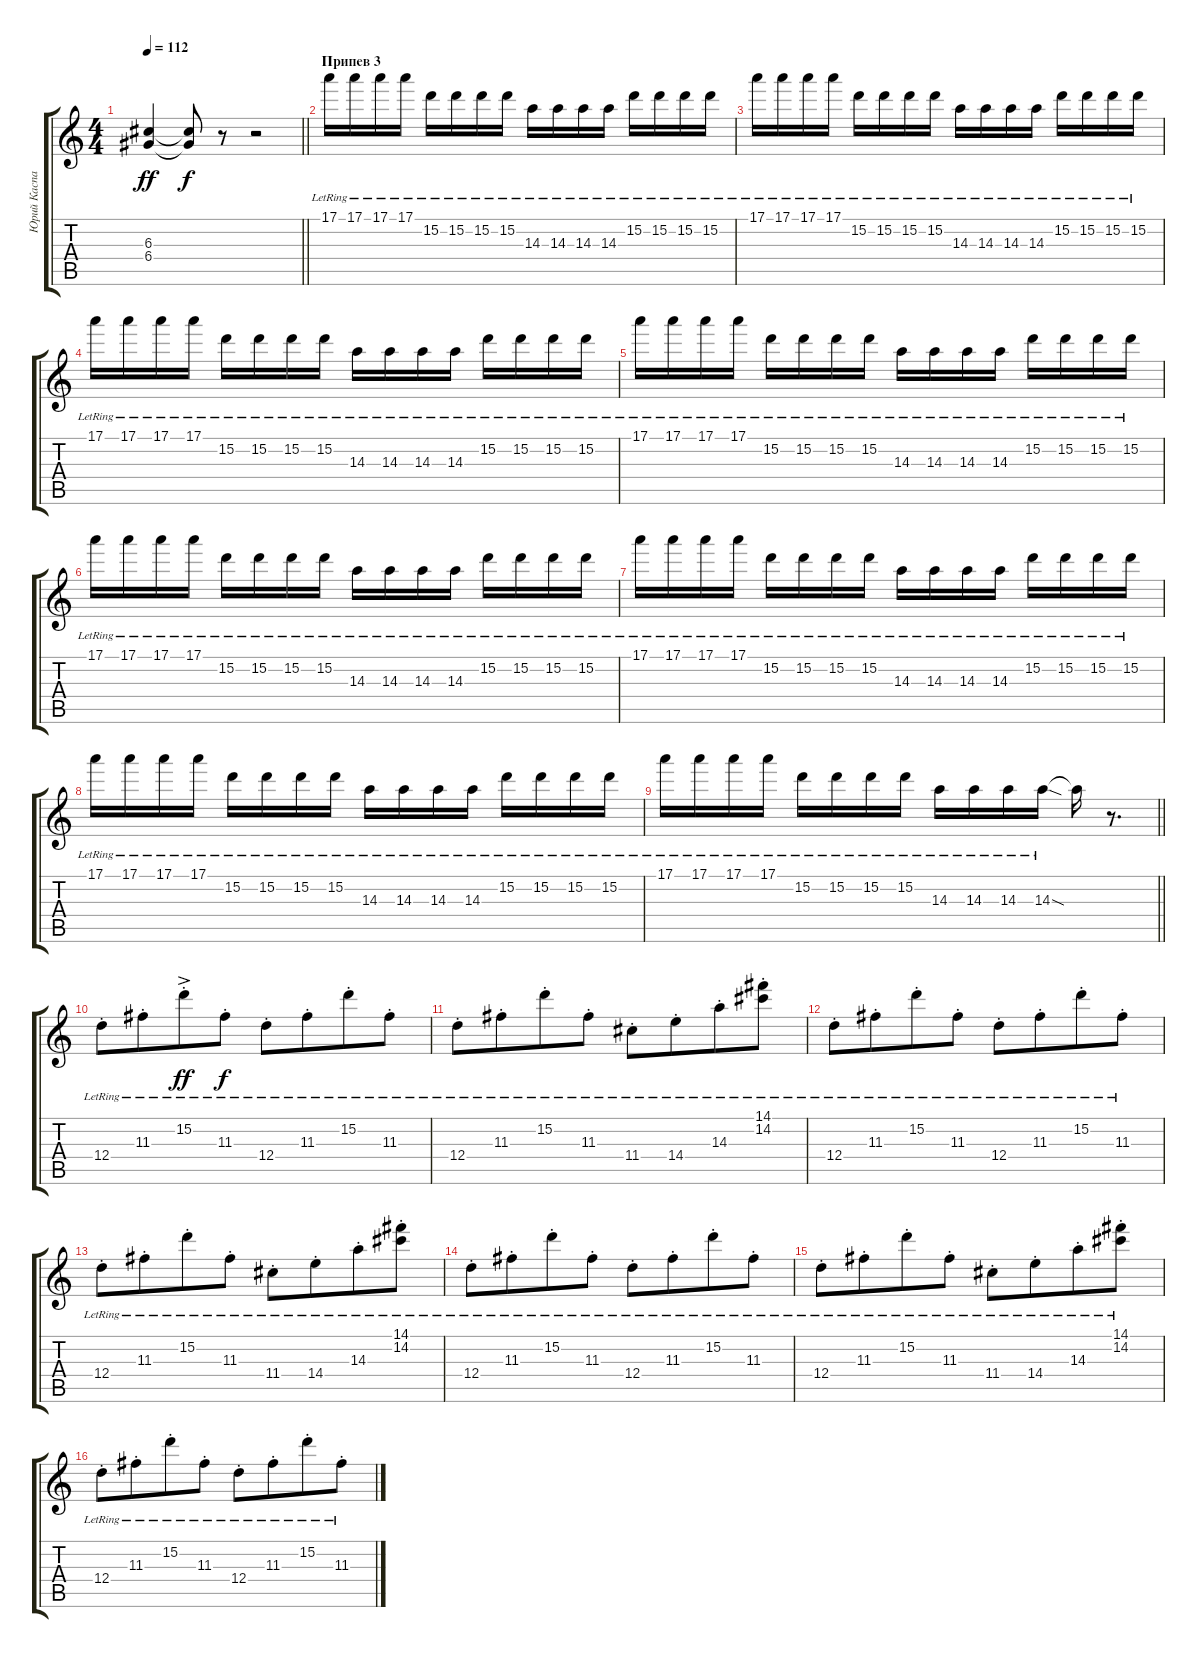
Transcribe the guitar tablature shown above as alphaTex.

\track ("Юрий Каспарян" "Юрий Каспа") {instrument electricguitarjazz}
\staff {score tabs}
\tuning (E4 B3 G3 D3 A2 E2) {hide}
\ts (4 4)
\tempo 112
\clef g2
\barLineRight lightlight
\ks c
(6.3{t} 6.4{t}).4{dy ff} (6.3{t} 6.4{t}).8{dy f} r.8 r.2 |
\section ("" "Припев 3")
17.1{lr}.16{volume 10} 17.1{lr}.16 17.1{lr}.16 17.1{lr}.16 15.2{lr}.16 15.2{lr}.16 15.2{lr}.16 15.2{lr}.16 14.3{lr}.16 14.3{lr}.16 14.3{lr}.16 14.3{lr}.16 15.2{lr}.16 15.2{lr}.16 15.2{lr}.16 15.2{lr}.16 |
17.1{lr}.16 17.1{lr}.16 17.1{lr}.16 17.1{lr}.16 15.2{lr}.16 15.2{lr}.16 15.2{lr}.16 15.2{lr}.16 14.3{lr}.16 14.3{lr}.16 14.3{lr}.16 14.3{lr}.16 15.2{lr}.16 15.2{lr}.16 15.2{lr}.16 15.2{lr}.16 |
17.1{lr}.16 17.1{lr}.16 17.1{lr}.16 17.1{lr}.16 15.2{lr}.16 15.2{lr}.16 15.2{lr}.16 15.2{lr}.16 14.3{lr}.16 14.3{lr}.16 14.3{lr}.16 14.3{lr}.16 15.2{lr}.16 15.2{lr}.16 15.2{lr}.16 15.2{lr}.16 |
17.1{lr}.16 17.1{lr}.16 17.1{lr}.16 17.1{lr}.16 15.2{lr}.16 15.2{lr}.16 15.2{lr}.16 15.2{lr}.16 14.3{lr}.16 14.3{lr}.16 14.3{lr}.16 14.3{lr}.16 15.2{lr}.16 15.2{lr}.16 15.2{lr}.16 15.2{lr}.16 |
17.1{lr}.16 17.1{lr}.16 17.1{lr}.16 17.1{lr}.16 15.2{lr}.16 15.2{lr}.16 15.2{lr}.16 15.2{lr}.16 14.3{lr}.16 14.3{lr}.16 14.3{lr}.16 14.3{lr}.16 15.2{lr}.16 15.2{lr}.16 15.2{lr}.16 15.2{lr}.16 |
17.1{lr}.16 17.1{lr}.16 17.1{lr}.16 17.1{lr}.16 15.2{lr}.16 15.2{lr}.16 15.2{lr}.16 15.2{lr}.16 14.3{lr}.16 14.3{lr}.16 14.3{lr}.16 14.3{lr}.16 15.2{lr}.16 15.2{lr}.16 15.2{lr}.16 15.2{lr}.16 |
17.1{lr}.16 17.1{lr}.16 17.1{lr}.16 17.1{lr}.16 15.2{lr}.16 15.2{lr}.16 15.2{lr}.16 15.2{lr}.16 14.3{lr}.16 14.3{lr}.16 14.3{lr}.16 14.3{lr}.16 15.2{lr}.16 15.2{lr}.16 15.2{lr}.16 15.2{lr}.16 |
\barLineRight lightlight
17.1{lr}.16 17.1{lr}.16 17.1{lr}.16 17.1{lr}.16 15.2{lr}.16 15.2{lr}.16 15.2{lr}.16 15.2{lr}.16 14.3{lr}.16 14.3{lr}.16 14.3{lr}.16 14.3{sod lr}.16 14.3{t}.16 r.8{d} |
12.4{st lr}.8{instrument electricguitarclean} 11.3{st lr}.8{beam merge} 15.2{ac st lr}.8{dy ff} 11.3{st lr}.8{dy f} 12.4{st lr}.8 11.3{st lr}.8{beam merge} 15.2{st lr}.8 11.3{st lr}.8 |
12.4{st lr}.8{beam merge} 11.3{st lr}.8{beam merge} 15.2{st lr}.8{beam merge} 11.3{st lr}.8{beam split} 11.4{st lr}.8 14.4{st lr}.8{beam merge} 14.3{st lr}.8 (14.1{st lr} 14.2{st lr}).8 |
12.4{st lr}.8 11.3{st lr}.8{beam merge} 15.2{st lr}.8 11.3{st lr}.8 12.4{st lr}.8 11.3{st lr}.8{beam merge} 15.2{st lr}.8 11.3{st lr}.8 |
12.4{st lr}.8{beam merge} 11.3{st lr}.8{beam merge} 15.2{st lr}.8{beam merge} 11.3{st lr}.8{beam split} 11.4{st lr}.8 14.4{st lr}.8{beam merge} 14.3{st lr}.8 (14.1{st lr} 14.2{st lr}).8 |
12.4{st lr}.8 11.3{st lr}.8{beam merge} 15.2{st lr}.8 11.3{st lr}.8 12.4{st lr}.8 11.3{st lr}.8{beam merge} 15.2{st lr}.8 11.3{st lr}.8 |
12.4{st lr}.8{beam merge} 11.3{st lr}.8{beam merge} 15.2{st lr}.8{beam merge} 11.3{st lr}.8{beam split} 11.4{st lr}.8 14.4{st lr}.8{beam merge} 14.3{st lr}.8 (14.1{st lr} 14.2{st lr}).8 |
12.4{st lr}.8{beam merge} 11.3{st lr}.8{beam merge} 15.2{st lr}.8{beam merge} 11.3{st lr}.8 12.4{st lr}.8{beam merge} 11.3{st lr}.8{beam merge} 15.2{st lr}.8{beam merge} 11.3{st lr}.8
